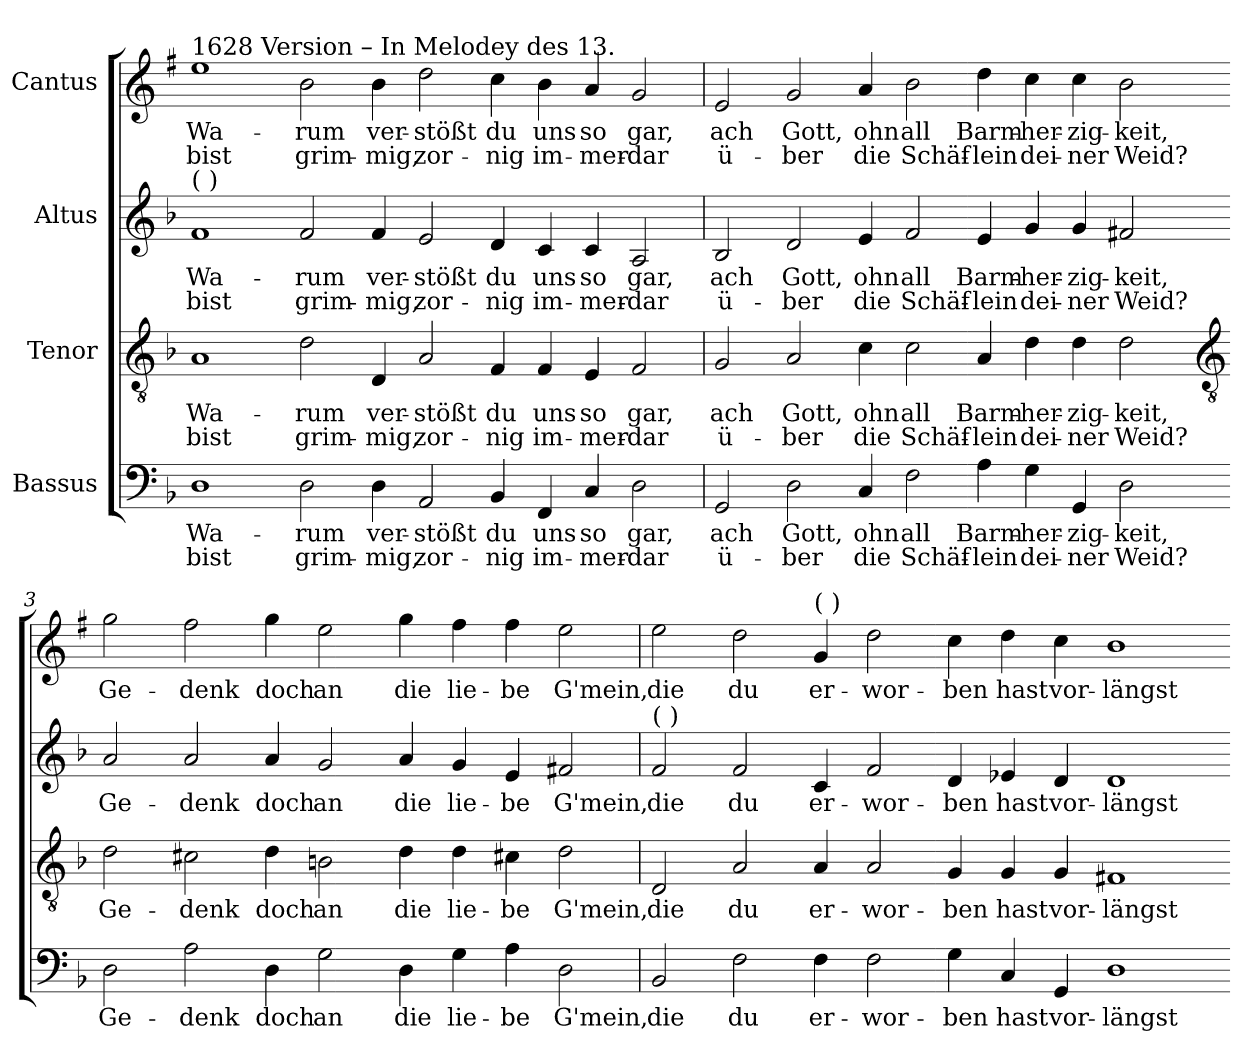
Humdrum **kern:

**kern	**text	**text	**kern	**text	**text	**kern	**text	**text	**kern	**text	**text
*part4	*part4	*part4	*part3	*part3	*part3	*part2	*part2	*part2	*part1	*part1	*part1
*staff4	*staff4	*staff4	*staff3	*staff3	*staff3	*staff2	*staff2	*staff2	*staff1	*staff1	*staff1
*I"Bassus	*	*	*I"Tenor	*	*	*I"Altus	*	*	*I"Cantus	*	*
*clefF4	*	*	*clefGv2	*	*	*clefG2	*	*	*clefG2	*	*
*	*	*	*	*	*	*	*	*	*ITrd1c2	*	*
*k[b-]	*	*	*k[b-]	*	*	*k[b-]	*	*	*k[b-]	*	*
*F:	*	*	*F:	*	*	*F:	*	*	*F:	*	*
=1	=1	=1	=1	=1	=1	=1	=1	=1	=1	=1	=1
!	!	!	!	!	!	!	!	!	!LO:TX:a:t=1628 Version – In Melodey des 13.	!	!
!	!	!	!	!	!	!LO:TX:a:t=(  )	!	!	!	!	!
!	!LO:LY:b	!LO:LY:b	!	!LO:LY:b	!LO:LY:b	!	!LO:LY:b	!LO:LY:b	!	!LO:LY:b	!LO:LY:b
1D	Wa-	-bist	1A	Wa-	-bist	1f	Wa-	-bist	1dd	Wa-	-bist
!	!LO:LY:b	!LO:LY:b	!	!LO:LY:b	!LO:LY:b	!	!LO:LY:b	!LO:LY:b	!	!LO:LY:b	!LO:LY:b
2D	rum	grim-	2d	rum	grim-	2f	rum	grim-	2a	rum	grim-
!	!LO:LY:b	!LO:LY:b	!	!LO:LY:b	!LO:LY:b	!	!LO:LY:b	!LO:LY:b	!	!LO:LY:b	!LO:LY:b
4D	-ver-	-mig,	4D	-ver-	-mig,	4f	-ver-	-mig,	4a	-ver-	-mig,
!	!LO:LY:b	!LO:LY:b	!	!LO:LY:b	!LO:LY:b	!	!LO:LY:b	!LO:LY:b	!	!LO:LY:b	!LO:LY:b
2AA	stößt	zor-	2A	stößt	zor-	2e	stößt	zor-	2cc	stößt	zor-
!	!LO:LY:b	!LO:LY:b	!	!LO:LY:b	!LO:LY:b	!	!LO:LY:b	!LO:LY:b	!	!LO:LY:b	!LO:LY:b
4BB-	-du	nig	4F	-du	nig	4d	-du	nig	4b-	-du	nig
!	!LO:LY:b	!LO:LY:b	!	!LO:LY:b	!LO:LY:b	!	!LO:LY:b	!LO:LY:b	!	!LO:LY:b	!LO:LY:b
4FF	uns	im-	4F	uns	im-	4c	uns	im-	4a	uns	im-
!	!LO:LY:b	!LO:LY:b	!	!LO:LY:b	!LO:LY:b	!	!LO:LY:b	!LO:LY:b	!	!LO:LY:b	!LO:LY:b
4C	-so	mer-	4E	-so	mer-	4c	-so	mer-	4g	-so	mer-
!	!LO:LY:b	!LO:LY:b	!	!LO:LY:b	!LO:LY:b	!	!LO:LY:b	!LO:LY:b	!	!LO:LY:b	!LO:LY:b
2D	-gar,	dar	2F	-gar,	dar	2A	-gar,	dar	2f	-gar,	dar
=2	=2	=2	=2	=2	=2	=2	=2	=2	=2	=2	=2
!	!LO:LY:b	!LO:LY:b	!	!LO:LY:b	!LO:LY:b	!	!LO:LY:b	!LO:LY:b	!	!LO:LY:b	!LO:LY:b
2GG	ach	ü-	2G	ach	ü-	2B-	ach	ü-	2d	ach	ü-
!	!LO:LY:b	!LO:LY:b	!	!LO:LY:b	!LO:LY:b	!	!LO:LY:b	!LO:LY:b	!	!LO:LY:b	!LO:LY:b
2D	-Gott,	ber	2A	-Gott,	ber	2d	-Gott,	ber	2f	-Gott,	ber
!	!LO:LY:b	!LO:LY:b	!	!LO:LY:b	!LO:LY:b	!	!LO:LY:b	!LO:LY:b	!	!LO:LY:b	!LO:LY:b
4C	ohn	die	4c	ohn	die	4e	ohn	die	4g	ohn	die
!	!LO:LY:b	!LO:LY:b	!	!LO:LY:b	!LO:LY:b	!	!LO:LY:b	!LO:LY:b	!	!LO:LY:b	!LO:LY:b
2F	all	Schäf-	2c	all	Schäf-	2f	all	Schäf-	2a	all	Schäf-
!	!LO:LY:b	!LO:LY:b	!	!LO:LY:b	!LO:LY:b	!	!LO:LY:b	!LO:LY:b	!	!LO:LY:b	!LO:LY:b
4A	-Barm-	-lein	4A	-Barm-	-lein	4e	-Barm-	-lein	4cc	-Barm-	-lein
!	!LO:LY:b	!LO:LY:b	!	!LO:LY:b	!LO:LY:b	!	!LO:LY:b	!LO:LY:b	!	!LO:LY:b	!LO:LY:b
4G	her-	-dei-	4d	her-	-dei-	4g	her-	-dei-	4b-	her-	-dei-
!	!LO:LY:b	!LO:LY:b	!	!LO:LY:b	!LO:LY:b	!	!LO:LY:b	!LO:LY:b	!	!LO:LY:b	!LO:LY:b
4GG	-zig-	-ner	4d	-zig-	-ner	4g	-zig-	-ner	4b-	-zig-	-ner
!	!LO:LY:b	!LO:LY:b	!	!LO:LY:b	!LO:LY:b	!	!LO:LY:b	!LO:LY:b	!	!LO:LY:b	!LO:LY:b
2D	keit,	Weid?	2d	keit,	Weid?	2f#X	keit,	Weid?	2a	keit,	Weid?
!!LO:LB:g=z
=3-	=3-	=3-	=3-	=3-	=3-	=3-	=3-	=3-	=3-	=3-	=3-
*	*	*	*clefGv2	*	*	*	*	*	*	*	*
!	!LO:LY:b	!	!	!LO:LY:b	!	!	!LO:LY:b	!	!	!LO:LY:b	!
2D	Ge-	.	2d	Ge-	.	2a	Ge-	.	2ff	Ge-	.
!	!LO:LY:b	!	!	!LO:LY:b	!	!	!LO:LY:b	!	!	!LO:LY:b	!
2A	-denk	.	2c#X	-denk	.	2a	-denk	.	2ee	-denk	.
!	!LO:LY:b	!	!	!LO:LY:b	!	!	!LO:LY:b	!	!	!LO:LY:b	!
4D	doch	.	4d	doch	.	4a	doch	.	4ff	doch	.
!	!LO:LY:b	!	!	!LO:LY:b	!	!	!LO:LY:b	!	!	!LO:LY:b	!
2G	an	.	2Bn	an	.	2g	an	.	2dd	an	.
!	!LO:LY:b	!	!	!LO:LY:b	!	!	!LO:LY:b	!	!	!LO:LY:b	!
4D	die	.	4d	die	.	4a	die	.	4ff	die	.
!	!LO:LY:b	!	!	!LO:LY:b	!	!	!LO:LY:b	!	!	!LO:LY:b	!
4G	lie-	.	4d	lie-	.	4g	lie-	.	4ee	lie-	.
!	!LO:LY:b	!	!	!LO:LY:b	!	!	!LO:LY:b	!	!	!LO:LY:b	!
4A	-be	.	4c#X	-be	.	4e	-be	.	4ee	-be	.
!	!LO:LY:b	!	!	!LO:LY:b	!	!	!LO:LY:b	!	!	!LO:LY:b	!
2D	G'mein,	.	2d	G'mein,	.	2f#X	G'mein,	.	2dd	G'mein,	.
=4	=4	=4	=4	=4	=4	=4	=4	=4	=4	=4	=4
!	!	!	!	!	!	!LO:TX:a:t=(  )	!	!	!	!	!
!	!LO:LY:b	!	!	!LO:LY:b	!	!	!LO:LY:b	!	!	!LO:LY:b	!
2BB-	die	.	2D	die	.	2f	die	.	2dd	die	.
!	!LO:LY:b	!	!	!LO:LY:b	!	!	!LO:LY:b	!	!	!LO:LY:b	!
2F	du	.	2A	du	.	2f	du	.	2cc	du	.
!	!	!	!	!	!	!	!	!	!LO:TX:a:t=(  )	!	!
!	!LO:LY:b	!	!	!LO:LY:b	!	!	!LO:LY:b	!	!	!LO:LY:b	!
4F	er-	.	4A	er-	.	4c	er-	.	4f	er-	.
!	!LO:LY:b	!	!	!LO:LY:b	!	!	!LO:LY:b	!	!	!LO:LY:b	!
2F	-wor-	.	2A	-wor-	.	2f	-wor-	.	2cc	-wor-	.
!	!LO:LY:b	!	!	!LO:LY:b	!	!	!LO:LY:b	!	!	!LO:LY:b	!
4G	-ben	.	4G	-ben	.	4d	-ben	.	4b-	-ben	.
!	!LO:LY:b	!	!	!LO:LY:b	!	!	!LO:LY:b	!	!	!LO:LY:b	!
4C	hast	.	4G	hast	.	4e-X	hast	.	4cc	hast	.
!	!LO:LY:b	!	!	!LO:LY:b	!	!	!LO:LY:b	!	!	!LO:LY:b	!
4GG	vor-	.	4G	vor-	.	4d	vor-	.	4b-	vor-	.
!	!LO:LY:b	!	!	!LO:LY:b	!	!	!LO:LY:b	!	!	!LO:LY:b	!
1D	-längst	.	1F#X	-längst	.	1d	-längst	.	1a	-längst	.
=-	=-	=-	=-	=-	=-	=-	=-	=-	=-	=-	=-
*-	*-	*-	*-	*-	*-	*-	*-	*-	*-	*-	*-
